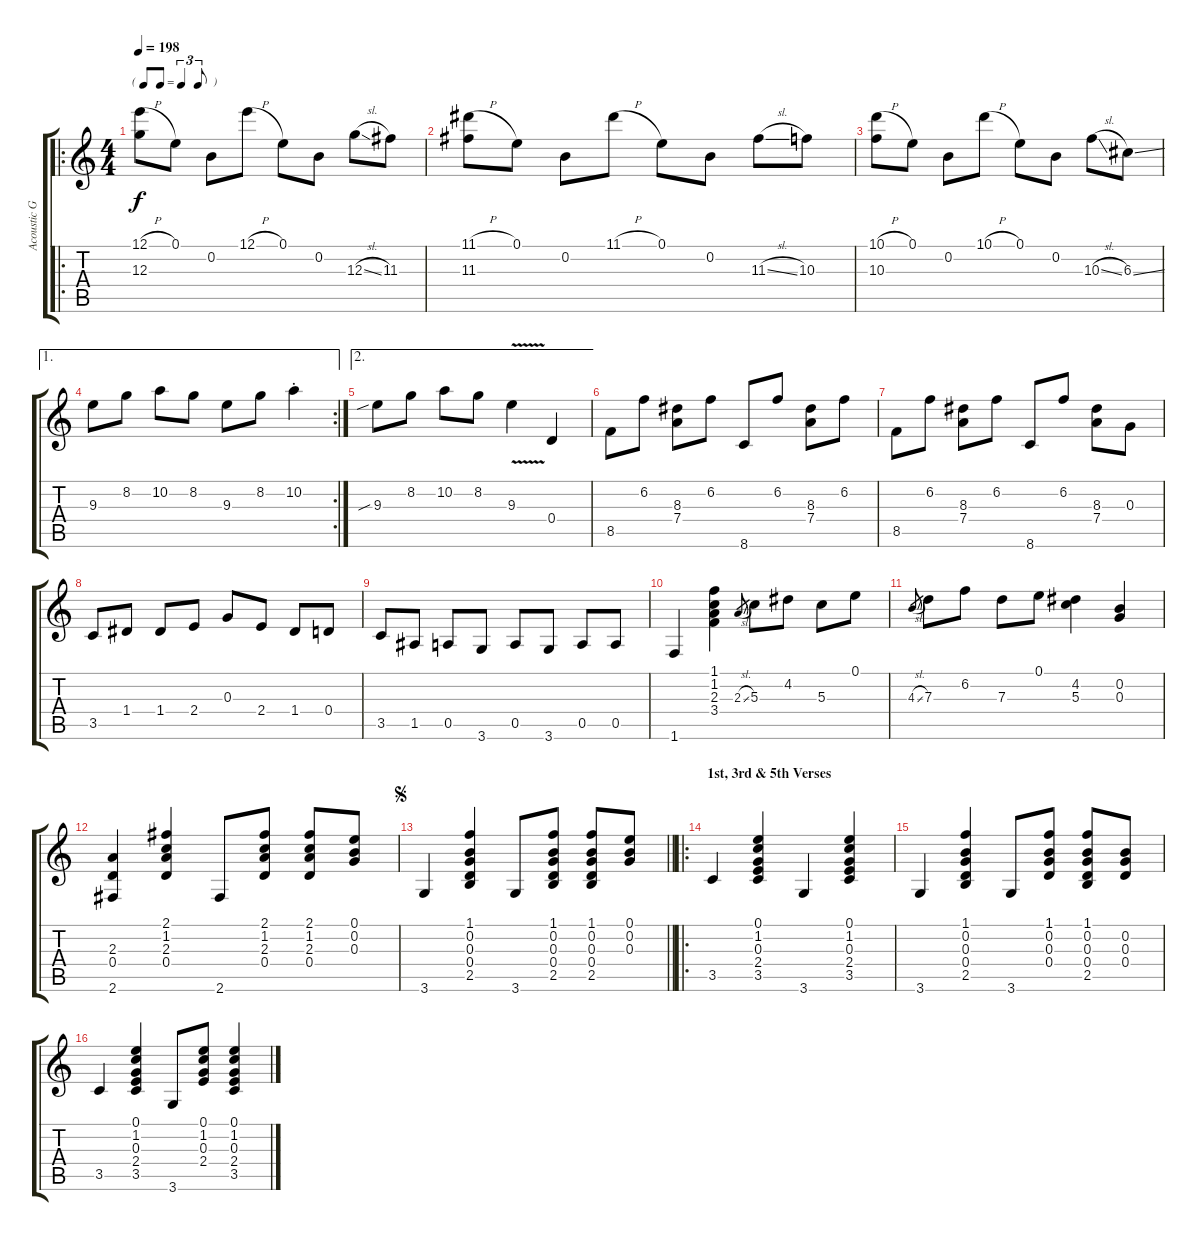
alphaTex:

\track ("Acoustic Guitar" "Acoustic G") {instrument acousticguitarsteel}
\staff {score tabs}
\tuning (E4 B3 G3 D3 A2 E2) {hide}
\ro
\ts (4 4)
\tf triplet8th
\tempo 198
\clef g2
\ks c
(12.1{h} 12.3).8{dy f instrument acousticguitarsteel} 0.1.8 0.2.8 12.1{h}.8 0.1.8 0.2.8 12.3{sl}.8 11.3.8 |
(11.1{h} 11.3).8 0.1.8 0.2.8 11.1{h}.8 0.1.8 0.2.8 11.3{sl}.8 10.3.8 |
(10.1{h} 10.3).8 0.1.8 0.2.8 10.1{h}.8 0.1.8 0.2.8 10.3{sl}.8 6.3{ss}.8 |
\ae 1
\rc 2
9.3.8 8.2.8 10.2.8 8.2.8 9.3.8 8.2.8 10.2{st}.4 |
\ae 2
9.3{sib}.8 8.2.8 10.2.8 8.2.8 9.3{v}.4 0.4.4 |
8.5.8 6.2.8 (8.3 7.4).8 6.2.8 8.6.8 6.2.8 (8.3 7.4).8 6.2.8 |
8.5.8 6.2.8 (8.3 7.4).8 6.2.8 8.6.8 6.2.8 (8.3 7.4).8 0.3.8 |
3.5.8 1.4.8 1.4.8 2.4.8 0.3.8 2.4.8 1.4.8 0.4.8 |
3.5.8 1.5.8 0.5.8 3.6.8 0.5.8 3.6.8 0.5.8 0.5.8 |
1.6.4 (1.1 1.2 2.3 3.4).4 2.3{sl}.8{gr} 5.3.8 4.2.8 5.3.8 0.1.8 |
4.3{sl}.8{gr} 7.3.8 6.2.8 7.3.8 0.1.8 (4.2 5.3).4 (0.2 0.3).4 |
(2.3 0.4 2.6).4 (2.1 1.2 2.3 0.4).4 2.6.8 (2.1 1.2 2.3 0.4).8 (2.1 1.2 2.3 0.4).8 (0.1 0.2 0.3).8 |
\jump segno
\barLineRight lightlight
3.6.4 (1.1 0.2 0.3 0.4 2.5).4 3.6.8 (1.1 0.2 0.3 0.4 2.5).8 (1.1 0.2 0.3 0.4 2.5).8 (0.1 0.2 0.3).8 |
\ro
\section ("" "1st, 3rd & 5th Verses")
3.5.4 (0.1 1.2 0.3 2.4 3.5).4 3.6.4 (0.1 1.2 0.3 2.4 3.5).4 |
3.6.4 (1.1 0.2 0.3 0.4 2.5).4 3.6.8 (1.1 0.2 0.3 0.4).8 (1.1 0.2 0.3 0.4 2.5).8 (0.2 0.3 0.4).8 |
3.5.4 (0.1 1.2 0.3 2.4 3.5).4 3.6.8 (0.1 1.2 0.3 2.4).8 (0.1 1.2 0.3 2.4 3.5).4
